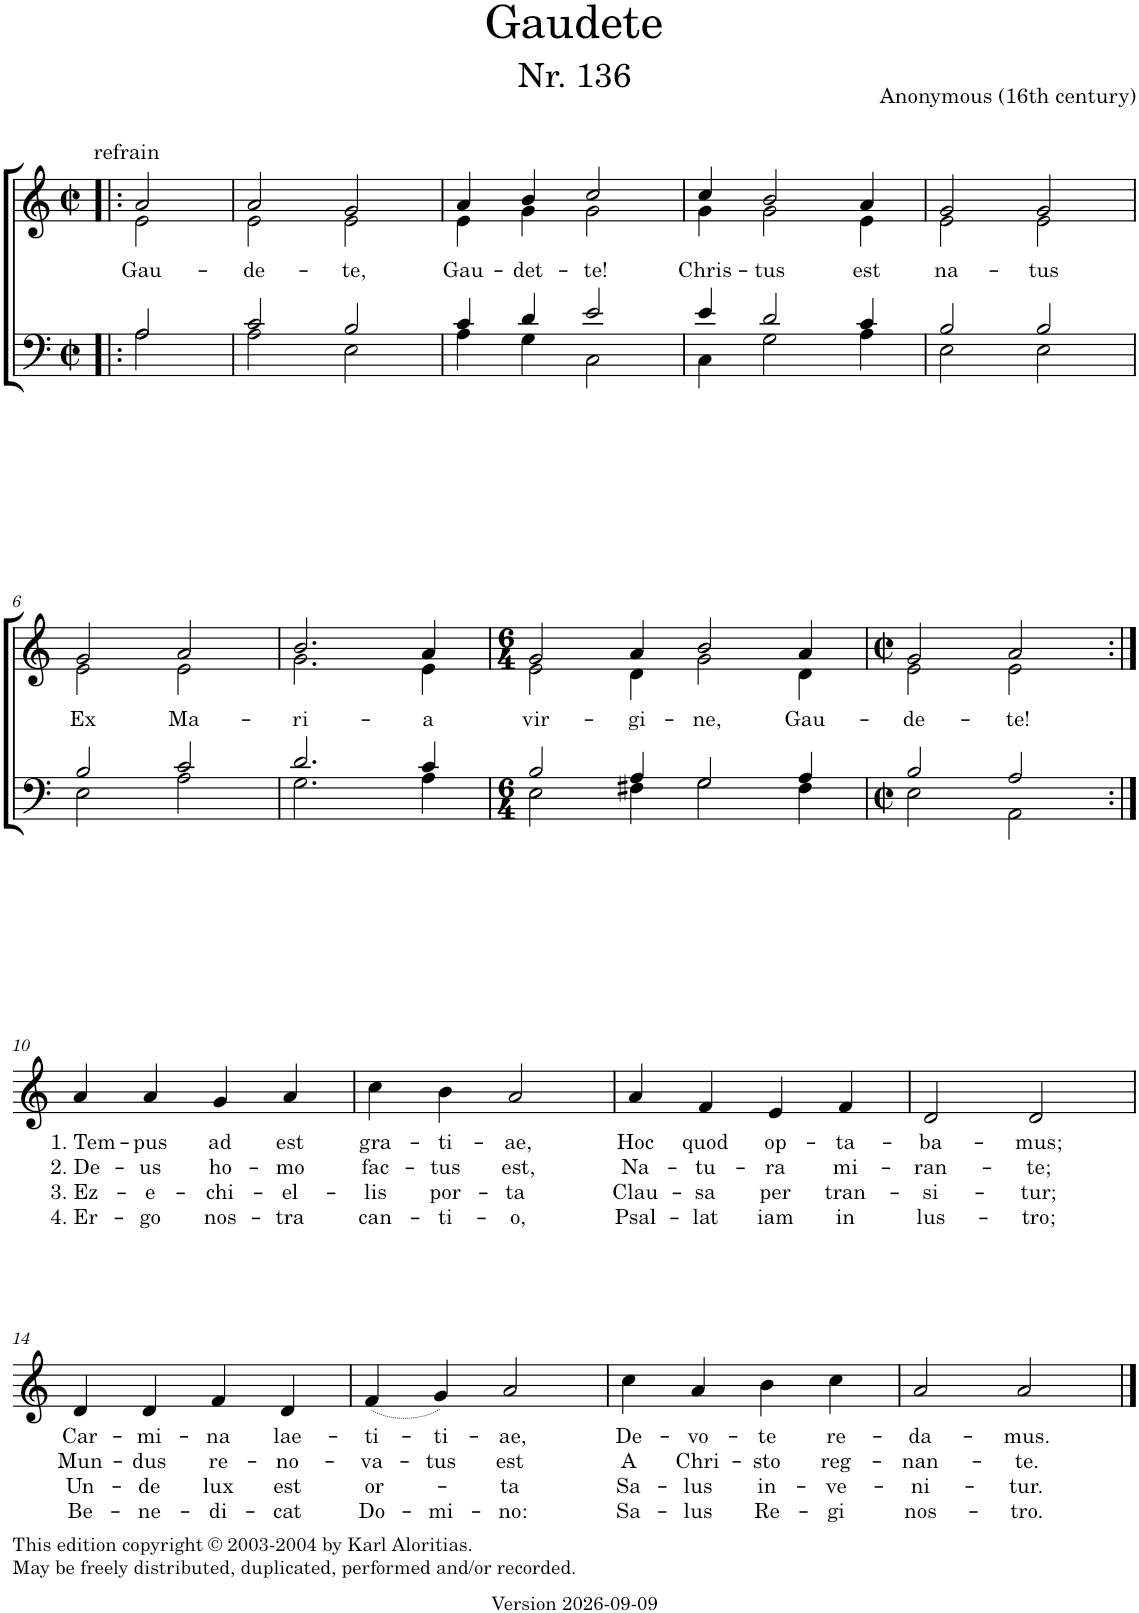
**kern	**kern	**text	**text	**text	**text
*part2	*part1	*part1	*part1	*part1	*part1
*staff2	*staff1	*staff1	*staff1	*staff1	*staff1
*I"Männer	*I"Frauen	*	*	*	*
*clefF4	*clefG2	*	*	*	*
*k[]	*k[]	*	*	*	*
*M2/2	*M2/2	*	*	*	*
*met(c|)	*met(c|)	*	*	*	*
=1!|:	=1!|:	=1!|:	=1!|:	=1!|:	=1!|:
*^	*	*	*	*	*
!	!	!LO:TX:a:t=refrain	!	!	!	!
!	!	!	!	!LO:LY:b	!	!
*	*	*^	*	*	*	*
2A/	2A\	2a/	2e\	.	Gau-	.	.
=2	=2	=2	=2	=2	=2	=2	=2
!	!	!	!	!	!LO:LY:b	!	!
2c/	2A\	2a/	2e\	.	-de-	.	.
!	!	!	!	!	!LO:LY:b	!	!
2B/	2E\	2g/	2e\	.	-te,	.	.
=3	=3	=3	=3	=3	=3	=3	=3
!	!	!	!	!	!LO:LY:b	!	!
4c/	4A\	4a/	4e\	.	Gau-	.	.
!	!	!	!	!	!LO:LY:b	!	!
4d/	4G\	4b/	4g\	.	-det-	.	.
!	!	!	!	!	!LO:LY:b	!	!
2e/	2C\	2cc/	2g\	.	-te!	.	.
=4	=4	=4	=4	=4	=4	=4	=4
!	!	!	!	!	!LO:LY:b	!	!
4e/	4C\	4cc/	4g\	.	Chris-	.	.
!	!	!	!	!	!LO:LY:b	!	!
2d/	2G\	2b/	2g\	.	-tus	.	.
!	!	!	!	!	!LO:LY:b	!	!
4c/	4A\	4a/	4e\	.	est	.	.
=5	=5	=5	=5	=5	=5	=5	=5
!	!	!	!	!	!LO:LY:b	!	!
2B/	2E\	2g/	2e\	.	na-	.	.
!	!	!	!	!	!LO:LY:b	!	!
2B/	2E\	2g/	2e\	.	-tus	.	.
!!LO:LB:g=z	!!
=6	=6	=6	=6	=6	=6	=6	=6
!	!	!	!	!	!LO:LY:b	!	!
2B/	2E\	2g/	2e\	.	Ex	.	.
!	!	!	!	!	!LO:LY:b	!	!
2c/	2A\	2a/	2e\	.	Ma-	.	.
=7	=7	=7	=7	=7	=7	=7	=7
!	!	!	!	!	!LO:LY:b	!	!
2.d/	2.G\	2.b/	2.g\	.	-ri-	.	.
!	!	!	!	!	!LO:LY:b	!	!
4c/	4A\	4a/	4e\	.	-a	.	.
=8	=8	=8	=8	=8	=8	=8	=8
*M6/4	*	*M6/4	*	*	*	*	*
!	!	!	!	!	!LO:LY:b	!	!
2B/	2E\	2g/	2e\	.	vir-	.	.
!	!	!	!	!	!LO:LY:b	!	!
4A/	4F#X\	4a/	4d\	.	-gi-	.	.
!	!	!	!	!	!LO:LY:b	!	!
2G/	2G\	2b/	2g\	.	-ne,	.	.
!	!	!	!	!	!LO:LY:b	!	!
4A/	4F#\	4a/	4d\	.	Gau-	.	.
=9	=9	=9	=9	=9	=9	=9	=9
*M2/2	*	*M2/2	*	*	*	*	*
*met(c|)	*	*met(c|)	*	*	*	*	*
!	!	!	!	!	!LO:LY:b	!	!
2B/	2E\	2g/	2e\	.	-de-	.	.
!	!	!	!	!	!LO:LY:b	!	!
2A/	2AA\	2a/	2e\	.	-te!	.	.
!!LO:LB:g=z
=10:|!	=10:|!	=10:|!	=10:|!	=10:|!	=10:|!	=10:|!	=10:|!
!	!	!	!	!LO:LY:b	!LO:LY:b	!LO:LY:b	!LO:LY:b
*v	*v	*	*	*	*	*	*
*	*v	*v	*	*	*	*
1r	4a/	1. Tem-	2. De-	3. Ez-	4. Er-
!	!	!LO:LY:b	!LO:LY:b	!LO:LY:b	!LO:LY:b
.	4a/	-pus	-us	-e-	-go
!	!	!LO:LY:b	!LO:LY:b	!LO:LY:b	!LO:LY:b
.	4g/	ad	ho-	chi-	nos-
!	!	!LO:LY:b	!LO:LY:b	!LO:LY:b	!LO:LY:b
.	4a/	est	mo	el-	tra
=11	=11	=11	=11	=11	=11
!	!	!LO:LY:b	!LO:LY:b	!LO:LY:b	!LO:LY:b
1r	4cc\	gra-	fac-	lis	can-
!	!	!LO:LY:b	!LO:LY:b	!LO:LY:b	!LO:LY:b
.	4b\	ti-	tus	por-	ti-
!	!	!LO:LY:b	!LO:LY:b	!LO:LY:b	!LO:LY:b
.	2a/	ae,	est,	ta	o,
=12	=12	=12	=12	=12	=12
!	!	!LO:LY:b	!LO:LY:b	!LO:LY:b	!LO:LY:b
1r	4a/	Hoc	Na-	Clau-	Psal-
!	!	!LO:LY:b	!LO:LY:b	!LO:LY:b	!LO:LY:b
.	4f/	quod	tu-	sa	lat
!	!	!LO:LY:b	!LO:LY:b	!LO:LY:b	!LO:LY:b
.	4e/	op-	ra	per	iam
!	!	!LO:LY:b	!LO:LY:b	!LO:LY:b	!LO:LY:b
.	4f/	ta-	mi-	tran-	in
=13	=13	=13	=13	=13	=13
!	!	!LO:LY:b	!LO:LY:b	!LO:LY:b	!LO:LY:b
1r	2d/	ba-	ran-	si-	lus-
!	!	!LO:LY:b	!LO:LY:b	!LO:LY:b	!LO:LY:b
.	2d/	mus;	te;	tur;	tro;
!!LO:LB:g=z
=14	=14	=14	=14	=14	=14
!	!	!LO:LY:b	!LO:LY:b	!LO:LY:b	!LO:LY:b
1r	4d/	Car-	Mun-	Un-	Be-
!	!	!LO:LY:b	!LO:LY:b	!LO:LY:b	!LO:LY:b
.	4d/	mi-	dus	de	ne-
!	!	!LO:LY:b	!LO:LY:b	!LO:LY:b	!LO:LY:b
.	4f/	na	re-	lux	di-
!	!	!LO:LY:b	!LO:LY:b	!LO:LY:b	!LO:LY:b
.	4d/	lae-	no-	est	cat
=15	=15	=15	=15	=15	=15
!	!	!LO:LY:b	!LO:LY:b	!LO:LY:b	!LO:LY:b
1r	(<4f/	ti-	va-	or-	Do-
!	!	!LO:LY:b	!LO:LY:b	!	!LO:LY:b
.	4g/)	ti-	tus	.	mi-
!	!	!LO:LY:b	!LO:LY:b	!LO:LY:b	!LO:LY:b
.	2a/	ae,	est	ta	no:
=16	=16	=16	=16	=16	=16
!	!	!LO:LY:b	!LO:LY:b	!LO:LY:b	!LO:LY:b
1r	4cc\	De-	A	Sa-	Sa-
!	!	!LO:LY:b	!LO:LY:b	!LO:LY:b	!LO:LY:b
.	4a/	vo-	Chri-	lus	lus
!	!	!LO:LY:b	!LO:LY:b	!LO:LY:b	!LO:LY:b
.	4b\	te	sto	in-	Re-
!	!	!LO:LY:b	!LO:LY:b	!LO:LY:b	!LO:LY:b
.	4cc\	re-	reg-	ve-	gi
=17	=17	=17	=17	=17	=17
!	!	!LO:LY:b	!LO:LY:b	!LO:LY:b	!LO:LY:b
1r	2a/	da-	nan-	ni-	nos-
!	!	!LO:LY:b	!LO:LY:b	!LO:LY:b	!LO:LY:b
.	2a/	mus.	te.	tur.	tro.
==	==	==	==	==	==
*-	*-	*-	*-	*-	*-
